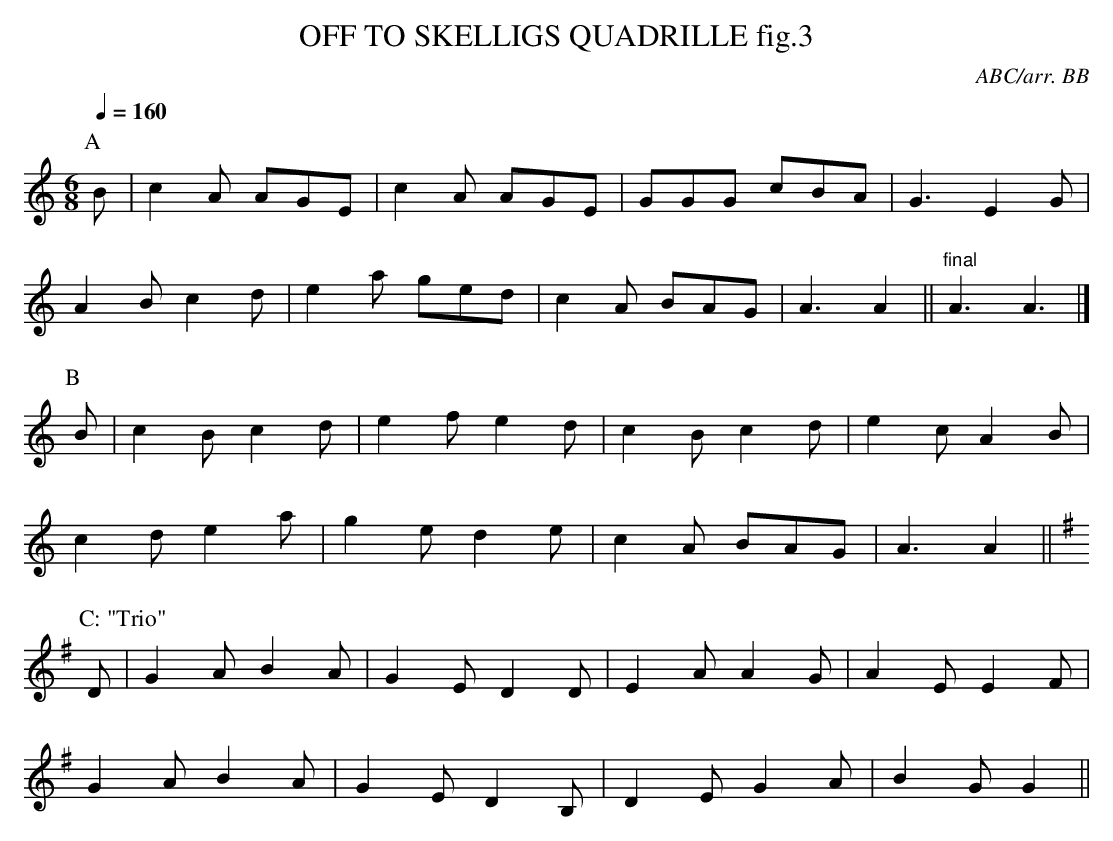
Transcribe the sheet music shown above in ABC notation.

X:1
T:OFF TO SKELLIGS QUADRILLE fig.3
C:ABC/arr. BB
Q:1/4=160
L:1/8
M:6/8
K:Am
P:A
B|c2A AGE|c2A AGE|GGG cBA|G3 E2G|
A2B c2d|e2a ged|c2A BAG|A3 A2||\
"final" A3A3|]
P:B
B|c2B c2d|e2f e2d|c2B c2d|e2c A2B|
c2d e2a|g2e d2e|c2A BAG|A3 A2||
P:C: "Trio"
K:G
D|G2A B2A|G2E D2D|E2A A2G|A2E E2F|
G2A B2A|G2E D2B,|D2E G2A|B2G G2||
